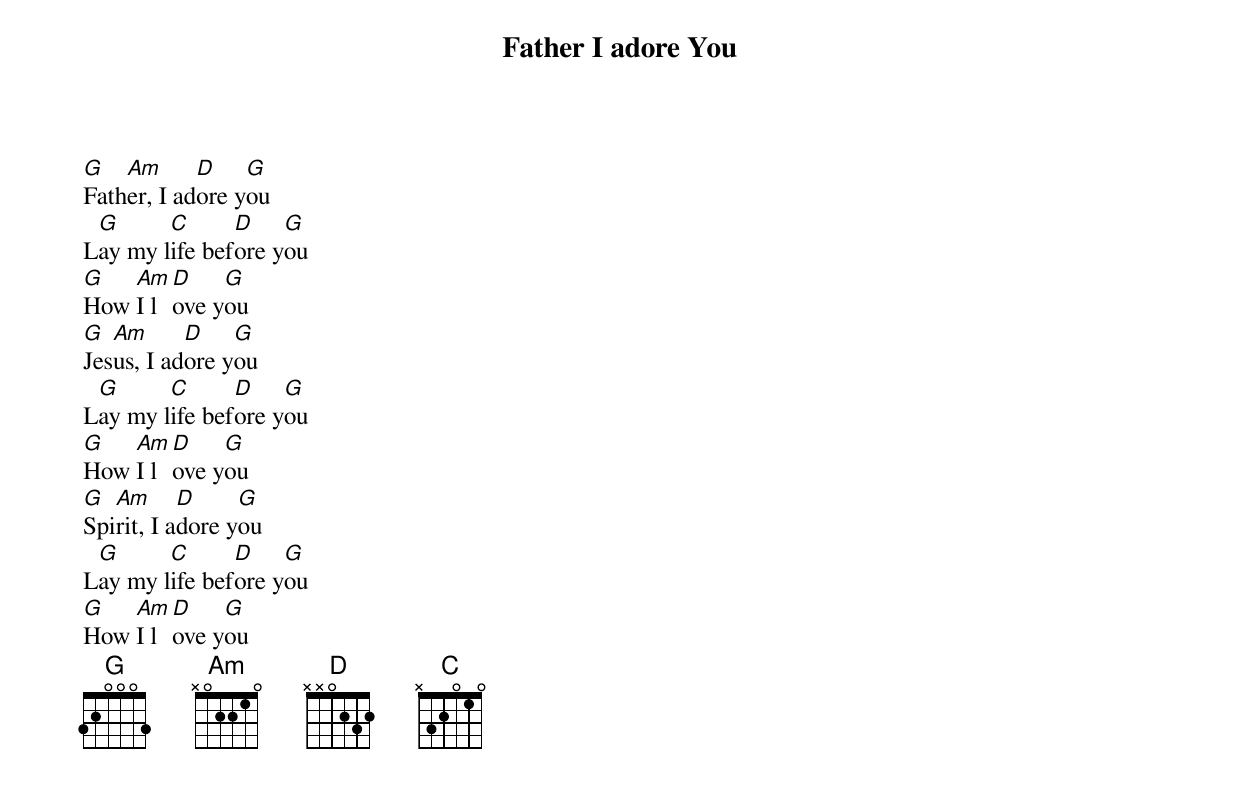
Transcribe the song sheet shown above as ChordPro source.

{title: Father I adore You}
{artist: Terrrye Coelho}
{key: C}

{start_of_verse}
[G]Fath[Am]er, I ad[D]ore y[G]ou
L[G]ay my l[C]ife bef[D]ore y[G]ou
[G]How [Am]I l[D]ove y[G]ou
[G]Jes[Am]us, I ad[D]ore y[G]ou
L[G]ay my l[C]ife bef[D]ore y[G]ou
[G]How [Am]I l[D]ove y[G]ou
[G]Spi[Am]rit, I a[D]dore y[G]ou
L[G]ay my l[C]ife bef[D]ore y[G]ou
[G]How [Am]I l[D]ove y[G]ou
{end_of_verse}
